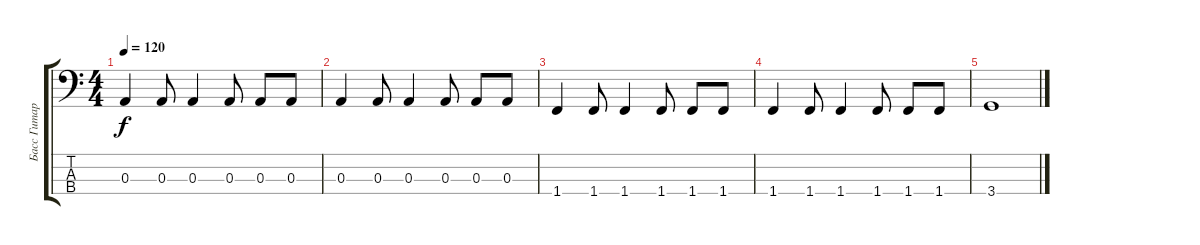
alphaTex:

\track ("Басс Гитара" "Басс Гитар") {instrument electricbassfinger}
\staff {score tabs}
\tuning (G2 D2 A1 E1) {hide}
\ts (4 4)
\tempo 120
\clef f4
\ks c
0.3.4{dy f} 0.3.8 0.3.4 0.3.8 0.3.8 0.3.8 |
0.3.4 0.3.8 0.3.4 0.3.8 0.3.8 0.3.8 |
1.4.4 1.4.8 1.4.4 1.4.8 1.4.8 1.4.8 |
1.4.4 1.4.8 1.4.4 1.4.8 1.4.8 1.4.8 |
3.4.1
